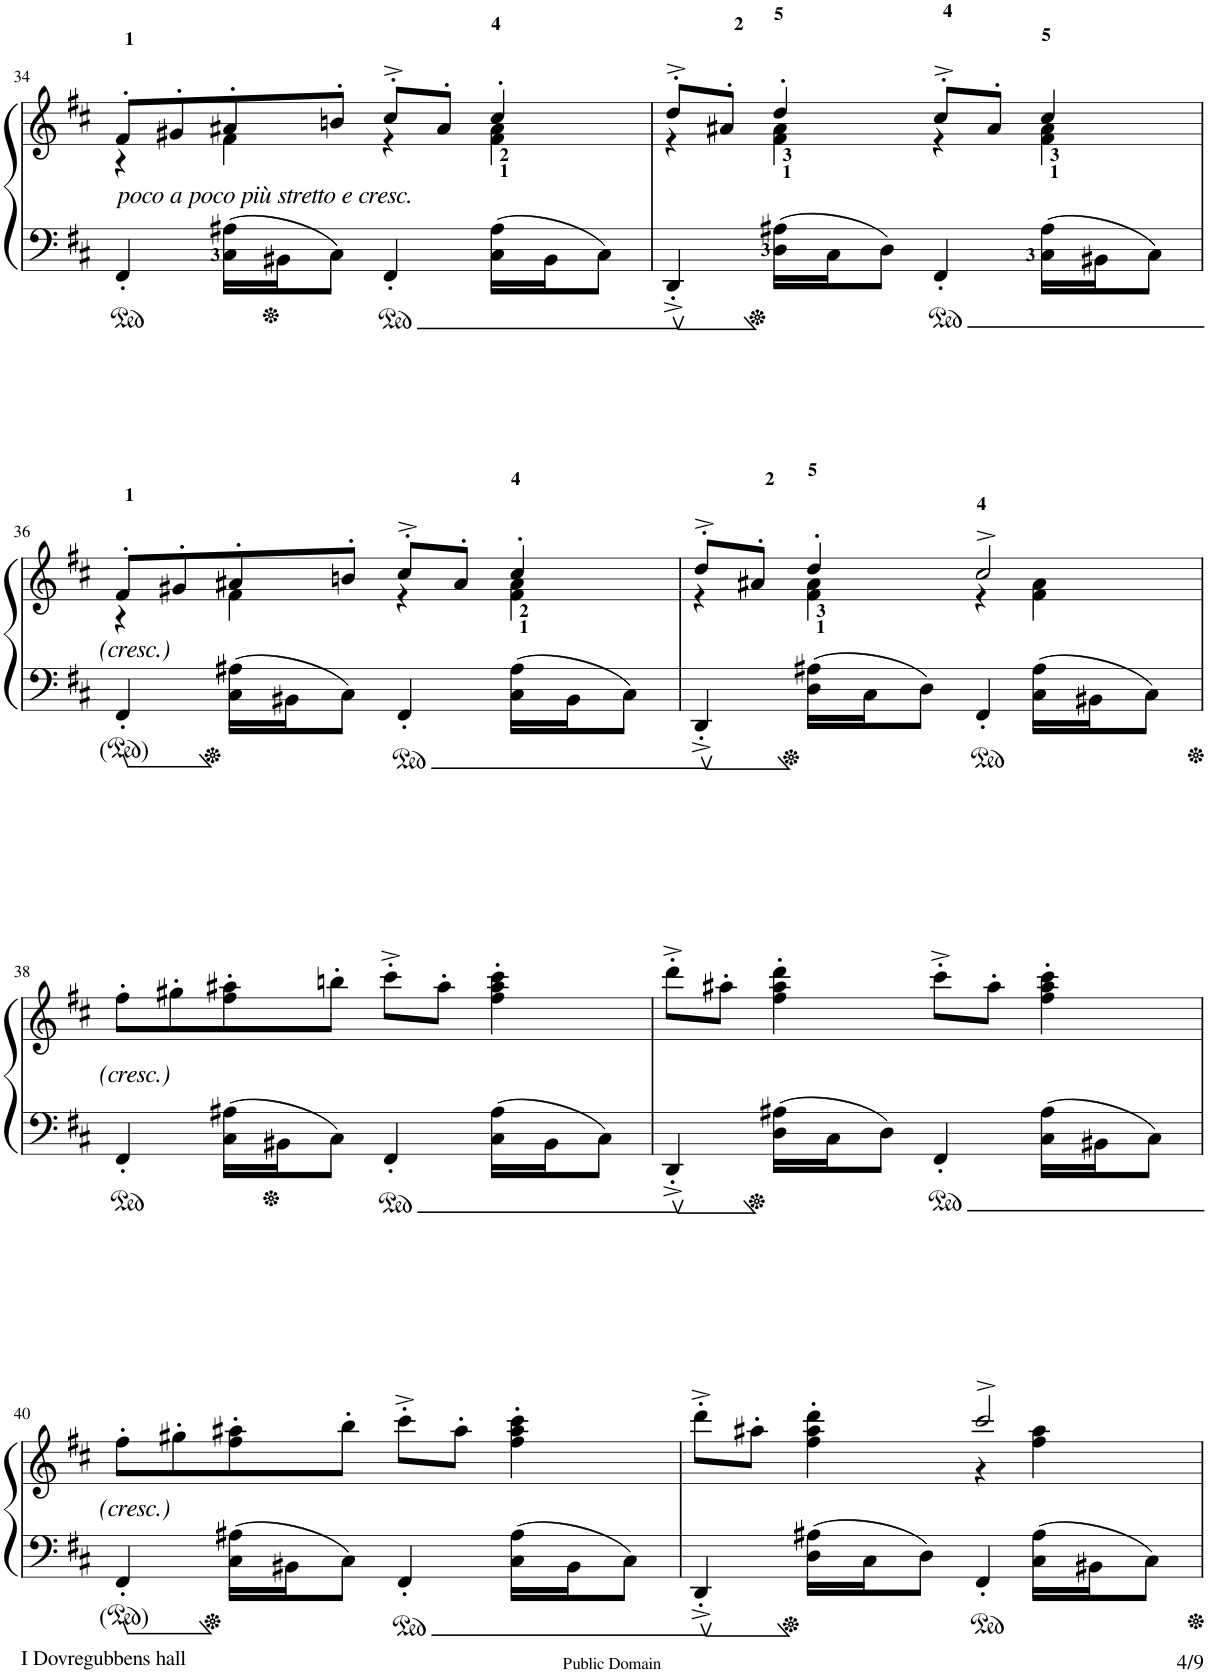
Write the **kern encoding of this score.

**kern	**kern
*part1	*part1
*staff2	*staff1
*I"Piano	*
*I'Pno	*
!!LO:PB:g=z
*clefF4	*clefG2
*k[f#c#]	*k[f#c#]
*M4/4	*M4/4
*met(c)	*met(c)
=34	=34
*	*^
!	!LO:TX:b:i:t=poco a poco più stretto e cresc.	!
4FF#'</	8f#'>/L	4r
.	8g#X'>/	.
16C#\ 16A#X\LL	8a#X'>/	4f#\
16BB#X\J	.	.
8C#\J	8bn'>/J	.
4FF#'</	8cc#'>^>/L	4r
.	8a#'>/J	.
16C#\ 16A#\LL	4cc#'>/	4f#\ 4a#\
16BB#\J	.	.
8C#\J	.	.
=35	=35	=35
4DD'<^</	8dd'>^>/L	4r
.	8a#X'>/J	.
16D\ 16A#X\LL	4dd'>/	4f#\ 4a#\
16C#\J	.	.
8D\J	.	.
4FF#'</	8cc#'>^>/L	4r
.	8a#'>/J	.
16C#\ 16A#\LL	4cc#/	4f#\ 4a#\
16BB#X\J	.	.
8C#\J	.	.
!!LO:LB:g=z	!!
=36	=36	=36
4FF#'</	8f#'>/L	4r
.	8g#X'>/	.
16C#\ 16A#X\LL	8a#X'>/	4f#\
16BB#X\J	.	.
8C#\J	8bn'>/J	.
4FF#'</	8cc#'>^>/L	4r
.	8a#'>/J	.
16C#\ 16A#\LL	4cc#'>/	4f#\ 4a#\
16BB#\J	.	.
8C#\J	.	.
=37	=37	=37
4DD'<^</	8dd'>^>/L	4r
.	8a#X'>/J	.
16D\ 16A#X\LL	4dd'>/	4f#\ 4a#\
16C#\J	.	.
8D\J	.	.
4FF#'</	2cc#^>/	4r
16C#\ 16A#\LL	.	4f#\ 4a#\
16BB#X\J	.	.
8C#\J	.	.
*	*v	*v
!!LO:LB:g=z
=38	=38
4FF#'</	8ff#'>\L
.	8gg#X'>\
16C#\ 16A#X\LL	8ff#\'> 8aa#X\'>
16BB#X\J	.
8C#\J	8bbn'>\J
4FF#'</	8ccc#'>^>\L
.	8aa#'>\J
16C#\ 16A#\LL	4ff#\'> 4aa#\'> 4ccc#\'>
16BB#\J	.
8C#\J	.
=39	=39
4DD'<^</	8ddd'>^>\L
.	8aa#X'>\J
16D\ 16A#X\LL	4ff#\'> 4aa#\'> 4ddd\'>
16C#\J	.
8D\J	.
4FF#'</	8ccc#'>^>\L
.	8aa#'>\J
16C#\ 16A#\LL	4ff#\'> 4aa#\'> 4ccc#\'>
16BB#X\J	.
8C#\J	.
!!LO:LB:g=z
=40	=40
4FF#'</	8ff#'>\L
.	8gg#X'>\
16C#\ 16A#X\LL	8ff#\'> 8aa#X\'>
16BB#X\J	.
8C#\J	8bb'>\J
4FF#'</	8ccc#'>^>\L
.	8aa#'>\J
16C#\ 16A#\LL	4ff#\'> 4aa#\'> 4ccc#\'>
16BB#\J	.
8C#\J	.
=41	=41
*	*^
4DD'<^</	8ddd'>^>\L	2ryy
.	8aa#X'>\J	.
16D\ 16A#X\LL	4ff#\'> 4aa#\'> 4ddd\'>	.
16C#\J	.	.
8D\J	.	.
4FF#'</	2ccc#^>/	4r
16C#\ 16A#\LL	.	4ff#\ 4aa#\
16BB#X\J	.	.
8C#\J	.	.
*	*v	*v
=	=
*-	*-
